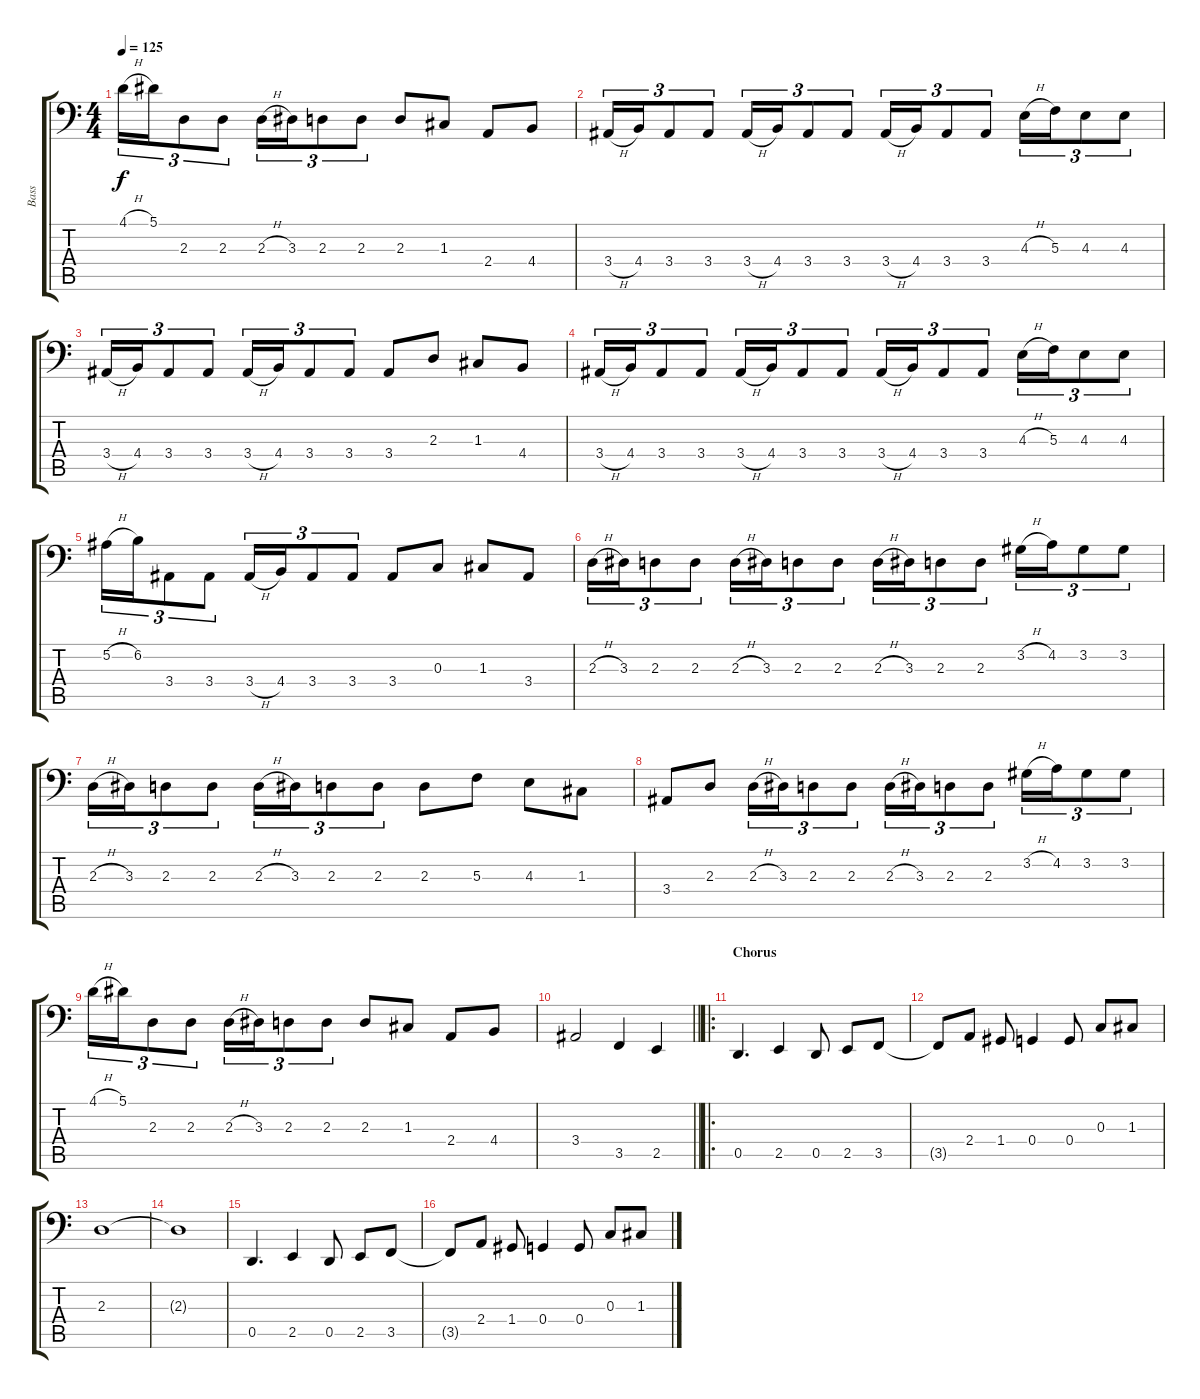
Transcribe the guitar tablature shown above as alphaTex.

\track ("Bass" "Bass") {instrument electricbasspick}
\staff {score tabs}
\tuning (Bb2 F2 C2 G1 D1 A0) {hide}
\ts (4 4)
\tempo 125
\clef f4
\ks c
4.1{h}.16{tu (3 2) dy f} 5.1.16{tu (3 2)} 2.3.8{tu (3 2)} 2.3.8{tu (3 2)} 2.3{h}.16{tu (3 2)} 3.3.16{tu (3 2)} 2.3.8{tu (3 2)} 2.3.8{tu (3 2)} 2.3.8 1.3.8 2.4.8 4.4.8 |
3.4{h}.16{tu (3 2)} 4.4.16{tu (3 2)} 3.4.8{tu (3 2)} 3.4.8{tu (3 2)} 3.4{h}.16{tu (3 2)} 4.4.16{tu (3 2)} 3.4.8{tu (3 2)} 3.4.8{tu (3 2)} 3.4{h}.16{tu (3 2)} 4.4.16{tu (3 2)} 3.4.8{tu (3 2)} 3.4.8{tu (3 2)} 4.3{h}.16{tu (3 2)} 5.3.16{tu (3 2)} 4.3.8{tu (3 2)} 4.3.8{tu (3 2)} |
3.4{h}.16{tu (3 2)} 4.4.16{tu (3 2)} 3.4.8{tu (3 2)} 3.4.8{tu (3 2)} 3.4{h}.16{tu (3 2)} 4.4.16{tu (3 2)} 3.4.8{tu (3 2)} 3.4.8{tu (3 2)} 3.4.8 2.3.8 1.3.8 4.4.8 |
3.4{h}.16{tu (3 2)} 4.4.16{tu (3 2)} 3.4.8{tu (3 2)} 3.4.8{tu (3 2)} 3.4{h}.16{tu (3 2)} 4.4.16{tu (3 2)} 3.4.8{tu (3 2)} 3.4.8{tu (3 2)} 3.4{h}.16{tu (3 2)} 4.4.16{tu (3 2)} 3.4.8{tu (3 2)} 3.4.8{tu (3 2)} 4.3{h}.16{tu (3 2)} 5.3.16{tu (3 2)} 4.3.8{tu (3 2)} 4.3.8{tu (3 2)} |
5.2{h}.16{tu (3 2)} 6.2.16{tu (3 2)} 3.4.8{tu (3 2)} 3.4.8{tu (3 2)} 3.4{h}.16{tu (3 2)} 4.4.16{tu (3 2)} 3.4.8{tu (3 2)} 3.4.8{tu (3 2)} 3.4.8 0.3.8 1.3.8 3.4.8 |
2.3{h}.16{tu (3 2)} 3.3.16{tu (3 2)} 2.3.8{tu (3 2)} 2.3.8{tu (3 2)} 2.3{h}.16{tu (3 2)} 3.3.16{tu (3 2)} 2.3.8{tu (3 2)} 2.3.8{tu (3 2)} 2.3{h}.16{tu (3 2)} 3.3.16{tu (3 2)} 2.3.8{tu (3 2)} 2.3.8{tu (3 2)} 3.2{h}.16{tu (3 2)} 4.2.16{tu (3 2)} 3.2.8{tu (3 2)} 3.2.8{tu (3 2)} |
2.3{h}.16{tu (3 2)} 3.3.16{tu (3 2)} 2.3.8{tu (3 2)} 2.3.8{tu (3 2)} 2.3{h}.16{tu (3 2)} 3.3.16{tu (3 2)} 2.3.8{tu (3 2)} 2.3.8{tu (3 2)} 2.3.8 5.3.8 4.3.8 1.3.8 |
3.4.8 2.3.8 2.3{h}.16{tu (3 2)} 3.3.16{tu (3 2)} 2.3.8{tu (3 2)} 2.3.8{tu (3 2)} 2.3{h}.16{tu (3 2)} 3.3.16{tu (3 2)} 2.3.8{tu (3 2)} 2.3.8{tu (3 2)} 3.2{h}.16{tu (3 2)} 4.2.16{tu (3 2)} 3.2.8{tu (3 2)} 3.2.8{tu (3 2)} |
4.1{h}.16{tu (3 2)} 5.1.16{tu (3 2)} 2.3.8{tu (3 2)} 2.3.8{tu (3 2)} 2.3{h}.16{tu (3 2)} 3.3.16{tu (3 2)} 2.3.8{tu (3 2)} 2.3.8{tu (3 2)} 2.3.8 1.3.8 2.4.8 4.4.8 |
\barLineRight lightlight
3.4.2 3.5.4 2.5.4 |
\ro
\section ("" "Chorus")
0.5.4{d} 2.5.4 0.5.8 2.5.8 3.5.8 |
3.5{t}.8 2.4.8 1.4.8 0.4.4 0.4.8 0.3.8 1.3.8 |
2.3.1 |
2.3{t}.1 |
0.5.4{d} 2.5.4 0.5.8 2.5.8 3.5.8 |
3.5{t}.8 2.4.8 1.4.8 0.4.4 0.4.8 0.3.8 1.3.8
